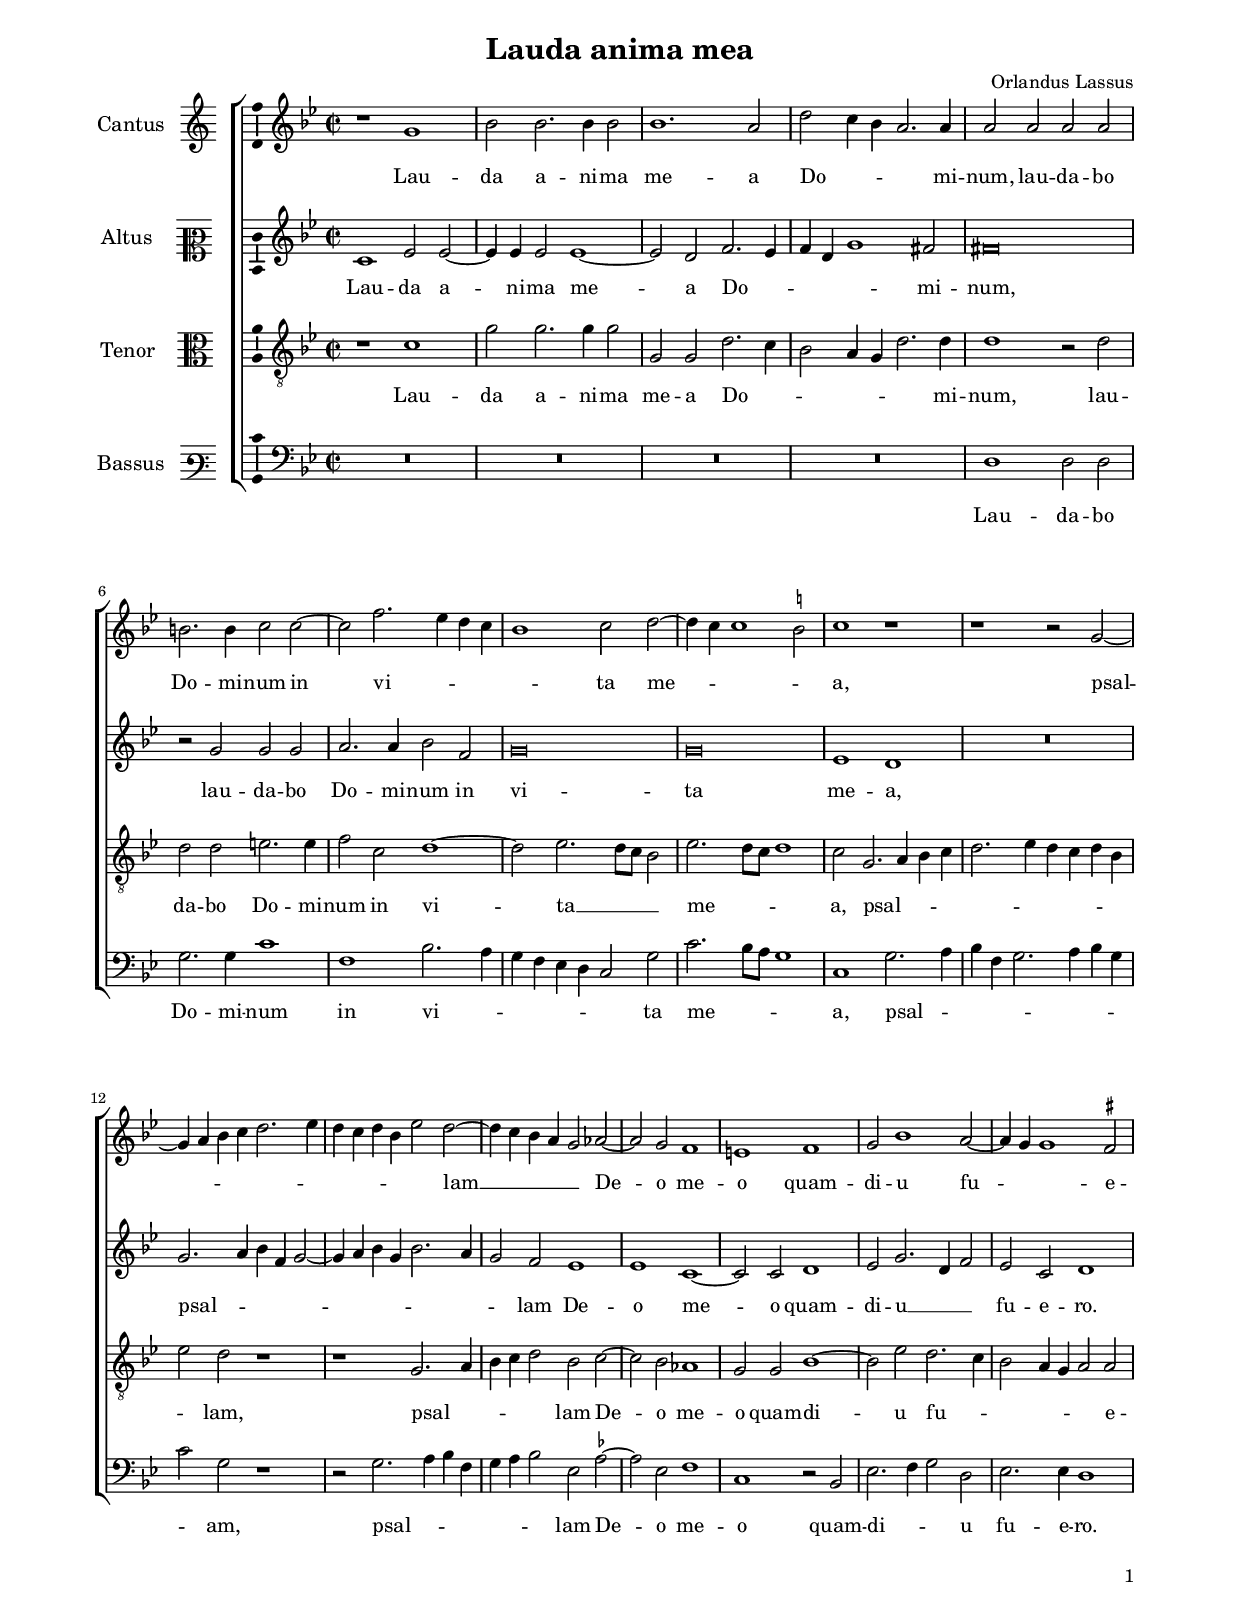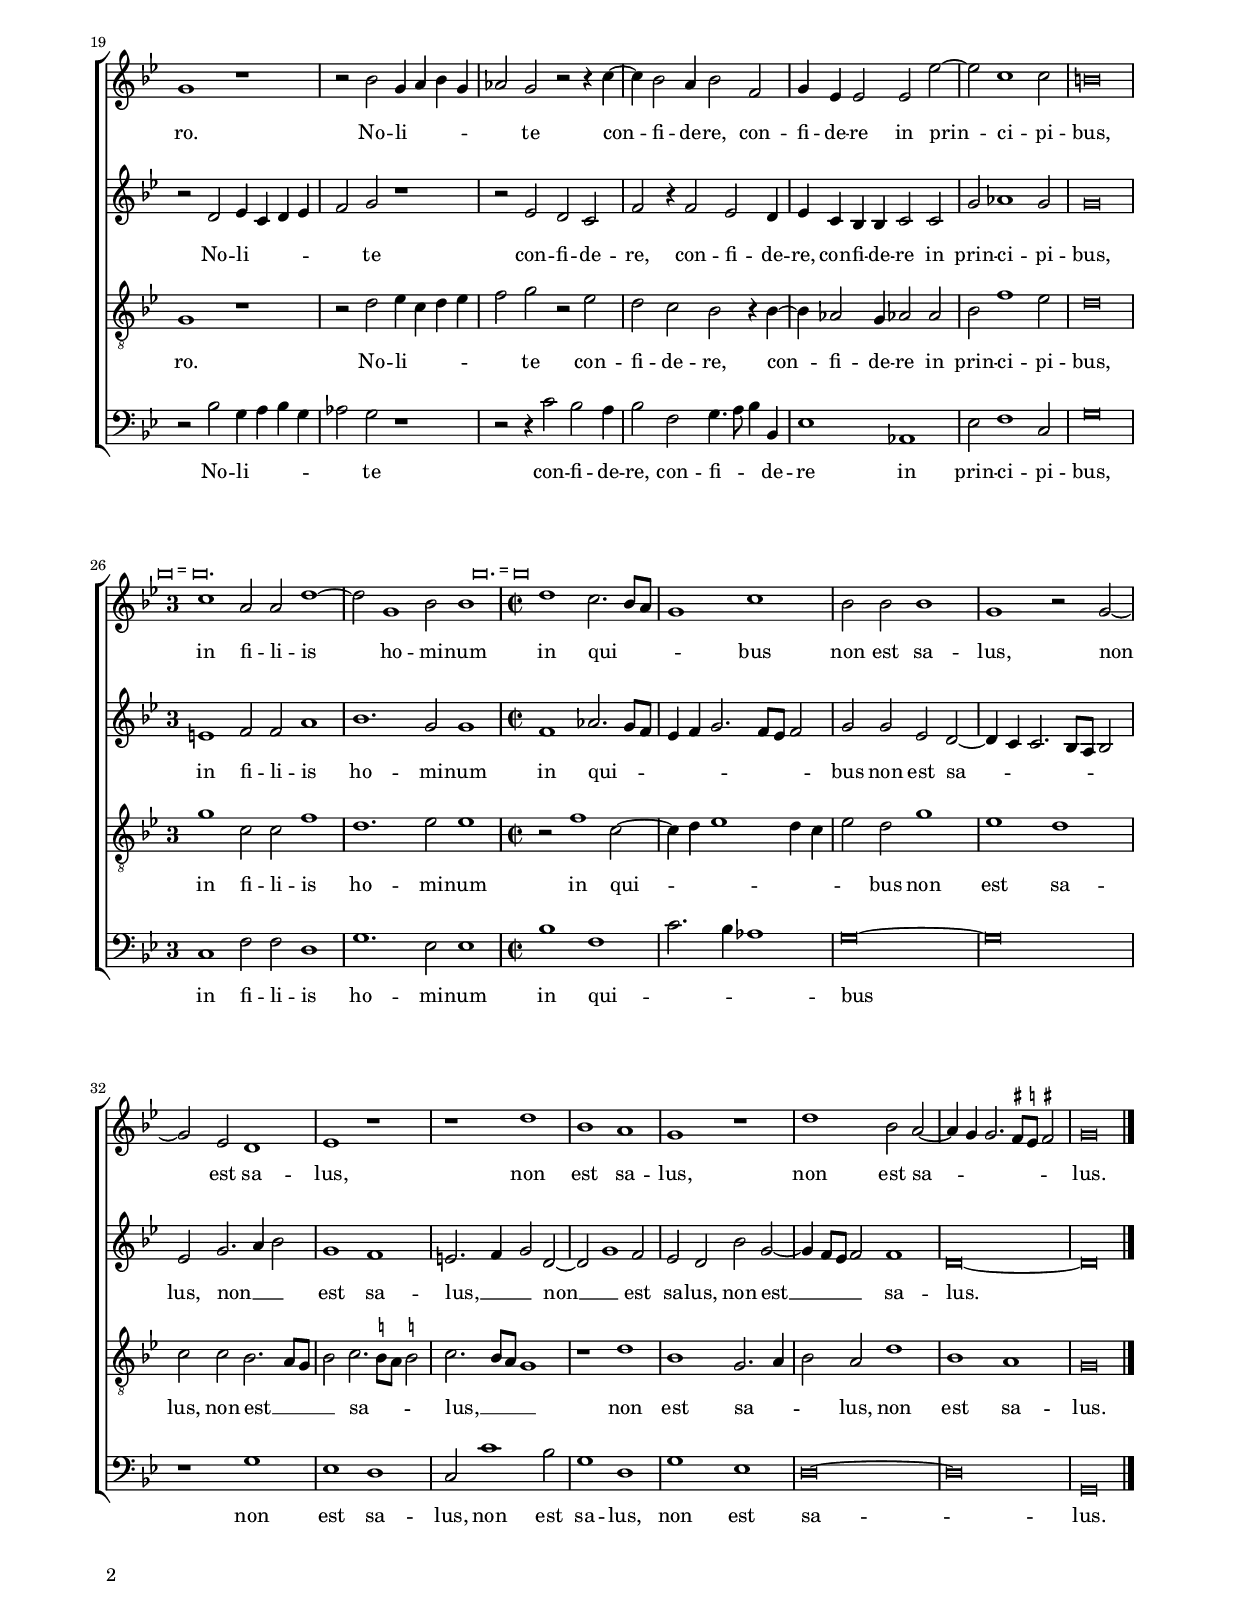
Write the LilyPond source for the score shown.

\header
{
  title="Lauda anima mea"
  composer="Orlandus Lassus"
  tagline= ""
}

\version "2.20.0"
\language deutsch
#(set-global-staff-size 16)
% #(set-default-paper-size "letter")
#(ly:set-option 'point-and-click #f)

	
global = {
    % \set Staff.autoBeaming = ##f        
	\key c \major
	\time 2/2 \set Score.measureLength = #(ly:make-moment 2/1)
    \set Score.tempoHideNote = ##t
    \tempo 2 = 90
    \skip 1*2*25
    \time 3/1 \once \override Score.TimeSignature.style = #'single-digit
    \mark \markup { \fontsize #-3 \override #'(style . baroque) { \note  #"breve" #1 = \note #"breve." #1 } }
    \tempo 2 = 135
    \skip 1*3*2
    \time 2/2 \set Score.measureLength = #(ly:make-moment 2/1)
    \tempo 2 = 90
    \mark \markup { \fontsize #-3 \override #'(style . baroque) { \note  #"breve." #1 = \note #"breve" #1 } }
    \skip 1*2*12 \bar "|."
	}

	ficta = { \once \set suggestAccidentals = ##t }
	
	forget = #(define-music-function (music) (ly:music?) #{
		\accidentalStyle forget
		$music
		\accidentalStyle default
		#})
	

\paper
	{
	top-margin = 2 \cm
	bottom-margin = 1.4 \cm
	left-margin = 1.8 \cm
	right-margin = 1.8 \cm
	ragged-bottom = ##f
	ragged-last-bottom = ##f
	print-page-number = ##f
	system-system-spacing = #'((basic-distance . 18) (minimum-distance . 14) (padding . 6) (strechability . 150))
        oddFooterMarkup=\markup   \fill-line { "" \fromproperty #'page:page-number-string }
        evenFooterMarkup=\markup  \fill-line { \fromproperty #'page:page-number-string "" }
        last-bottom-spacing = #'((basic-distance . 11) (minimum-distance . 7) (padding . 4))
	systems-per-page = 3
    page-count = 2        
%	min-systems-per-page = 3
	}


incipitcantus = \markup { \score {
	{
	\set Staff.instrumentName = \markup { \fontsize #1 "Cantus" }
	\key c \major
	\clef violin
	s4 \bar ""
	}
	\layout  {
	raggedright = ##t
	indent = 1.6 \cm
	line-width = 2.2\cm
	\context { \Staff \remove Time_signature_engraver }
	\override Staff.Clef.Y-extent = #'(0 . 0)
	}} \hspace #1 }
	
      
incipitaltus = \markup { \score {
	{
	\set Staff.instrumentName = \markup { \fontsize #1 "Altus" }
	\key c \major
	\clef mezzosoprano
	s4 \bar ""
	}
	\layout  {
	raggedright = ##t
	indent = 1.6 \cm
	line-width = 2.2\cm
	\context { \Staff \remove Time_signature_engraver }
	\override Staff.Clef.Y-extent = #'(0 . 0)
	}} \hspace #1 }


incipittenor = \markup { \score {
	{
	\set Staff.instrumentName = \markup { \fontsize #1 "Tenor" }
	\key c \major
	\clef alto
	s4 \bar ""
	}
	\layout  {
	raggedright = ##t
	indent = 1.6 \cm
	line-width = 2.2\cm
	\context { \Staff \remove Time_signature_engraver }
	\override Staff.Clef.Y-extent = #'(0 . 0)
	}} \hspace #1 }


incipitbassus = \markup { \score {
	{
	\set Staff.instrumentName = \markup { \fontsize #1 "Bassus" }
	\key c \major
	\clef varbaritone
	s4 \bar ""
	}
	\layout  {
	raggedright = ##t
	indent = 1.6 \cm
	line-width = 2.2\cm
	\context { \Staff \remove Time_signature_engraver }
	\override Staff.Clef.Y-extent = #'(0 . 0)
	}} \hspace #1 }


cantus =  \relative c''
	{
	r1 a
	c2 c2. c4 c2
	c1. h2
	e2 d4 c h2. h4
%5
	h2 h h h |
	cis2. cis4 d2 d~
	d2 g2. f4 e d
	c1 d2 e~
	e4 d d1 \ficta cis2
%10
	d1 r |
	r1 r2 a~
	a4 h c d e2. f4
	e4 d e c f2 e~
	e4 d c h a2 b~
%15
	b2 a g1 |
	fis1 g
	a2 c1 h2~
	h4 a a1 \ficta gis2
	a1 r
%20
	r2 c a4 h c a |
	b2 a r r4 d~
	d4 c2 h4 c2 g
	a4 f f2 f f'~
	f2 d1 d2
%25
	cis\breve |
% Coloration
	d1 h2 h e1~
	e2 a,1 c2 c1
% End of coloration
	e1 d2. c8 h
	a1 d
%30
	c2 c c1 |
	a1 r2 a~
	a2 f e1
	f1 r
	r1 e'
%35
	c1 h |
	a1 r
	e'1 c2 h~
	h4 a a2. \ficta gis8 \ficta fis \ficta gis!2
	a\breve |
	}


altus =  \relative c'
    {
	d1 f2 f~
	f4 f f2 f1~
	f2 e g2. f4
	g4 e a1 gis2
%5
	gis\breve |
	r2 a a a
	h2. h4 c2 g
	a\breve
	a\breve
%10
	f1 e |
	R\breve
	a2. h4 c g a2~
	a4 h c a c2. h4
	a2 g f1
%15
	f1 d~ |
	d2 d e1
	f2 a2. e4 g2
	f2 d e1
	r2 e f4 d e f
%20
	g2 a r1 |
	r2 f e d
	g2 r4 g2 f2 e4
	f4 d c c d2 d
	a'2 b1 a2
%25
	a\breve |
% Coloration
    fis1 g2 g h1
	c1. a2 a1
% End of coloration
	g1 b2. a8 g
	f4 g a2. g8 f g2
%30
	a2 a f e~ |
	e4 d d2. c8 h c2
	f2 a2. h4 c2
	a1 g
	fis2. g4 a2 e~
%35
	e2 a1 g2 |
	f2 e c' a~
	a4 g8 f g2 g1
	e\breve~
    e\breve |
	}


tenor =  \relative c'
	{
	r1 d
	a'2 a2. a4 a2
	a,2 a e'2. d4
	c2 h4 a e'2. e4
%5
	e1 r2 e |
	e2 e fis2. fis4
	g2 d e1~
	e2 f2. e8 d c2
	f2. e8 d e1
%10
	d2 a2. h4 c d |
	e2. f4 e4 d e c
	f2 e r1
	r1 a,2. h4
	c4 d e2 c2 d~
%15
	d2 c b1 |
	a2 a c1~
	c2 f e2. d4
	c2 h4 a h2 h
	a1 r
%20
	r2 e' f4 d e f |
	g2 a r f
	e2 d c r4 c~
	c4 b2 a4 b!2 b
	c2 g'1 f2
%25
	e\breve |
% Coloration
	a1 d,2 d g1
	e1. f2 f1
% End of coloration
    r2 g1 d2~
	d4 e f1 e4 d
%30
	f2 e a1 |
	f1 e
	d2 d c2. h8 a
	c2 d2. \stemDown \ficta cis8 h \stemNeutral \ficta cis!2
	d2. c8 h a1
%35
	r1 e' |
	c1 a2. h4
	c2 h e1
	c1 h
	a\breve |
	}


bassus  =  \relative c
	{
	R\breve
	R\breve
	R\breve
	R\breve
%5
	e1 e2 e |
	a2. a4 d1
	g,1 c2. h4
	a4 g f e d2 a'
	d2. c8 h a1
%10
	d,1 a'2. h4 |
	c4 g a2. h4 c a
	d2 a r1
	r2 a2. h4 c g
	a4 h c2 f, \ficta b~
%15
	\ficta b2 f g1 |
	d1 r2 c
	f2. g4 a2 e
	f2. f4 e1
	r2 c' a4 h c a
%20
	b2 a r1 |
	r2 r4 d2 c2 h4
	c2 g a4. h8 c4 c,
	f1 b,
	f'2 g1 d2
%25
	a'\breve |
% Coloration
    d,1 g2 g e1
	a1. f2 f1
% End of coloration
	c'1 g
	d'2. c4 b1
%30
	a\breve~ |
	a\breve
	r1 a
	f1 e
	d2 d'1 c2
%35
	a1 e |
	a1 f
	e\breve~
	e\breve
	a,\breve |
	}


lyricscantus = \lyricmode {
	Lau -- da a -- ni -- ma me -- a Do -- _ _ _ mi -- num,
    lau -- da -- bo Do -- mi -- num in vi -- _ _ _ _ ta me -- _ _ _ a,
    psal -- _ _ _ _ _ _ _ _ _ _ lam __ _ _ _ _ De -- o me -- o quam -- di -- u fu -- _ _ e -- ro.
    No -- li -- _ _ _ _ te con -- fi -- de -- re,
    con -- fi -- de -- re
    in prin -- ci -- pi -- bus,
    in fi -- li -- is ho -- mi -- num
    in qui -- _ _ _ bus non est sa -- lus,
    non est sa -- lus,
    non est sa -- lus,
    non est sa -- _ _ _ _ _ lus.
	}


lyricsaltus = \lyricmode {
	Lau -- da a -- ni -- ma me -- a Do -- _ _ _ _ mi -- num,
    lau -- da -- bo Do -- mi -- num in vi -- ta me -- a,
    psal -- _ _ _ _ _ _ _ _ _ _ lam De -- o me -- o quam -- di -- u __ _ _ fu -- e -- ro.
    No -- li -- _ _ _ _ te con -- fi -- de -- re,
    con -- fi -- de -- re,
    con -- fi -- de -- re
    in prin -- ci -- pi -- bus,
    in fi -- li -- is ho -- mi -- num
    in qui -- _ _ _ _ _ _ _ _ bus non est sa -- _ _ _ _ _ lus,
    non __ _ _ est sa -- lus, __ _ _ 
    non __ _ est sa -- lus,
    non est __ _ _ _ sa -- lus.
	}


lyricstenor = \lyricmode {
	Lau -- da a -- ni -- ma me -- a Do -- _ _ _ _ _ mi -- num,
    lau -- da -- bo Do -- mi -- num in vi -- ta __ _ _ _ me -- _ _ _ a,
    psal -- _ _ _ _ _ _ _ _ _ _ lam,
    psal -- _ _ _ _ lam De -- o me -- o quam -- di -- u fu -- _ _ _ _ _ e -- ro.
    No -- li -- _ _ _ _ te con -- fi -- de -- re,
    con -- fi -- de -- re
    in prin -- ci -- pi -- bus,
    in fi -- li -- is ho -- mi -- num
    in qui -- _ _ _ _ _ bus non est sa -- lus,
    non est __ _ _ _ sa -- _ _ _ lus, __ _ _ _
    non est sa -- _ _ lus,
    non est sa -- lus.
	}


lyricsbassus = \lyricmode {
	Lau -- da -- bo Do -- mi -- num in vi -- _ _ _ _ _ _ ta me -- _ _ _ a,
    psal -- _ _ _ _ _ _ _ _ am,
    psal -- _ _ _ _ _ _ lam De -- o me -- o quam -- di -- _ _ u fu -- e -- ro.
    No -- li -- _ _ _ _ te con -- fi -- de -- re,
    con -- fi -- _ _ de -- re
    in prin -- ci -- pi -- bus,
    in fi -- li -- is ho -- mi -- num
    in qui -- _ _ _ bus non est sa -- lus,
    non est sa -- lus,
    non est sa -- lus.
	}


\score
{  
	\transpose c b, {
	\new ChoirStaff \with { \override StaffGrouper.staff-staff-spacing.basic-distance = #13 }
	<<

	\new Staff << \global
	\new Voice="v1" {
		\set Staff.instrumentName=\incipitcantus
        %       \set Staff.instrumentName="S"
		\set Staff.midiInstrument = "reed organ"
		\clef "violin"
		\cantus }
	\new Lyrics \lyricsto "v1" {\lyricscantus }
	>>


	\new Staff << \global
	\new Voice="v2" {
		\set Staff.instrumentName=\incipitaltus
        %       \set Staff.instrumentName="A"
		\set Staff.midiInstrument = "reed organ"
        \clef "violin" % "G_8"
		\altus}
	\new Lyrics \lyricsto "v2" {\lyricsaltus }
	>>


	\new Staff << \global
	\new Voice="v3" {
		\set Staff.instrumentName=\incipittenor
        %       \set Staff.instrumentName="T"
		\set Staff.midiInstrument = "reed organ"
		\clef "G_8"
		\tenor }
	\new Lyrics \lyricsto "v3" {\lyricstenor }
	>>


	\new Staff << \global
	\new Voice="v4" {
		\set Staff.instrumentName=\incipitbassus
        %       \set Staff.instrumentName="B"
		\set Staff.midiInstrument = "reed organ"
		\clef "bass" 
		\bassus }
	\new Lyrics \lyricsto "v4" {\lyricsbassus}
	>>

	>>
	} % transpose

	\layout
	{
	indent = 2.3 \cm
	\context { \Lyrics \override VerticalAxisGroup.nonstaff-relatedstaff-spacing.padding = #2 }
%	\context { \Lyrics \override LyricText.font-size = #1 }
	\context { \Staff \override TimeSignature.break-visibility = #end-of-line-invisible }
    \context { \Staff \consists "Ambitus_engraver" }
%	\context { \Voice \override Slur.transparent = ##t }
	\context { \Score \override BarNumber.padding = #2 }
	\context { \Voice \override NoteHead.style = #'baroque }
	}

\midi
	{
	}
	
}


% EOF
